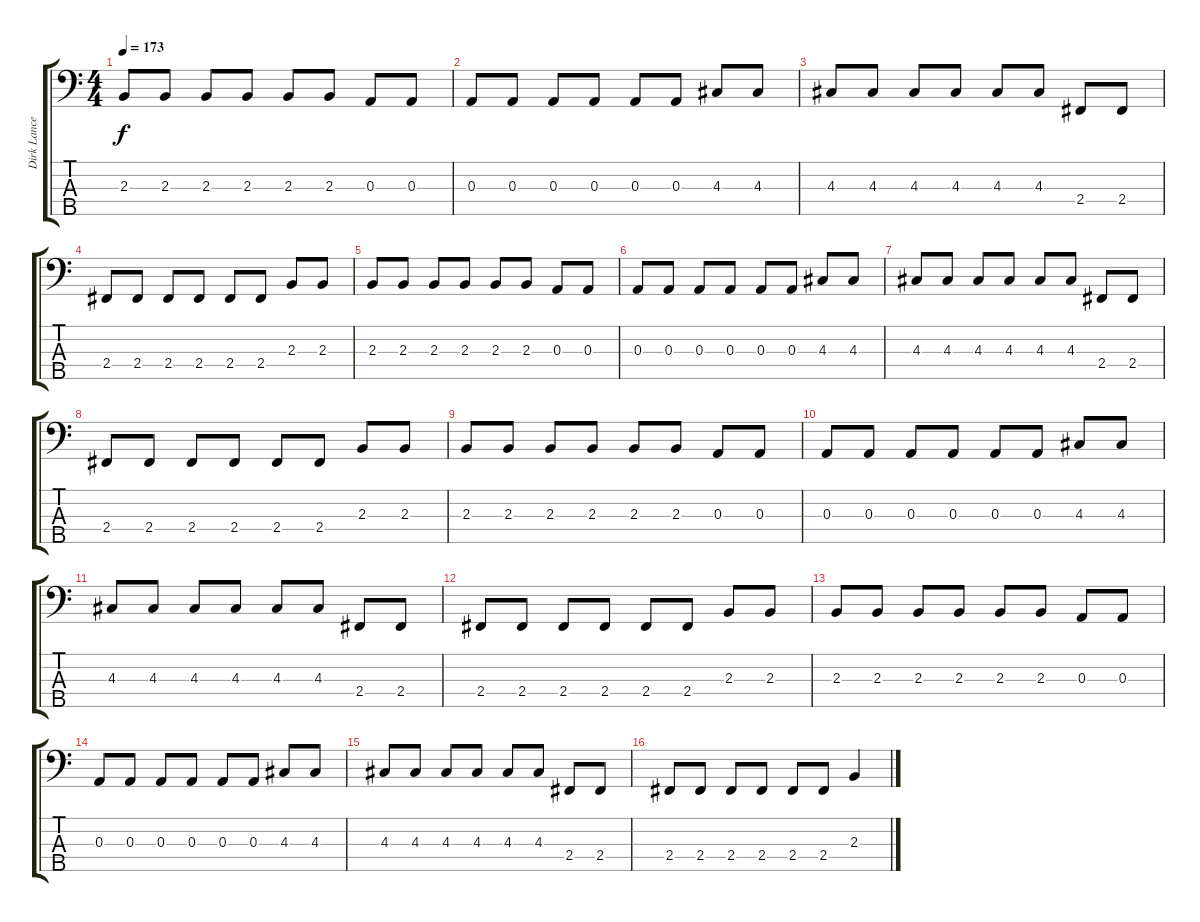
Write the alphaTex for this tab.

\track ("Dirk Lance-Bass effects" "Dirk Lance") {instrument fretlessbass}
\staff {score tabs}
\tuning (G2 D2 A1 E1 B0) {hide}
\ts (4 4)
\tempo 173
\clef f4
\ks c
2.3.8{dy f} 2.3.8 2.3.8 2.3.8 2.3.8 2.3.8 0.3.8 0.3.8 |
0.3.8 0.3.8 0.3.8 0.3.8 0.3.8 0.3.8 4.3.8 4.3.8 |
4.3.8 4.3.8 4.3.8 4.3.8 4.3.8 4.3.8 2.4.8 2.4.8 |
2.4.8 2.4.8 2.4.8 2.4.8 2.4.8 2.4.8 2.3.8 2.3.8 |
2.3.8 2.3.8 2.3.8 2.3.8 2.3.8 2.3.8 0.3.8 0.3.8 |
0.3.8 0.3.8 0.3.8 0.3.8 0.3.8 0.3.8 4.3.8 4.3.8 |
4.3.8 4.3.8 4.3.8 4.3.8 4.3.8 4.3.8 2.4.8 2.4.8 |
2.4.8 2.4.8 2.4.8 2.4.8 2.4.8 2.4.8 2.3.8 2.3.8 |
2.3.8 2.3.8 2.3.8 2.3.8 2.3.8 2.3.8 0.3.8 0.3.8 |
0.3.8 0.3.8 0.3.8 0.3.8 0.3.8 0.3.8 4.3.8 4.3.8 |
4.3.8 4.3.8 4.3.8 4.3.8 4.3.8 4.3.8 2.4.8 2.4.8 |
2.4.8 2.4.8 2.4.8 2.4.8 2.4.8 2.4.8 2.3.8 2.3.8 |
2.3.8 2.3.8 2.3.8 2.3.8 2.3.8 2.3.8 0.3.8 0.3.8 |
0.3.8 0.3.8 0.3.8 0.3.8 0.3.8 0.3.8 4.3.8 4.3.8 |
4.3.8 4.3.8 4.3.8 4.3.8 4.3.8 4.3.8 2.4.8 2.4.8 |
2.4.8 2.4.8 2.4.8 2.4.8 2.4.8 2.4.8 2.3.4
